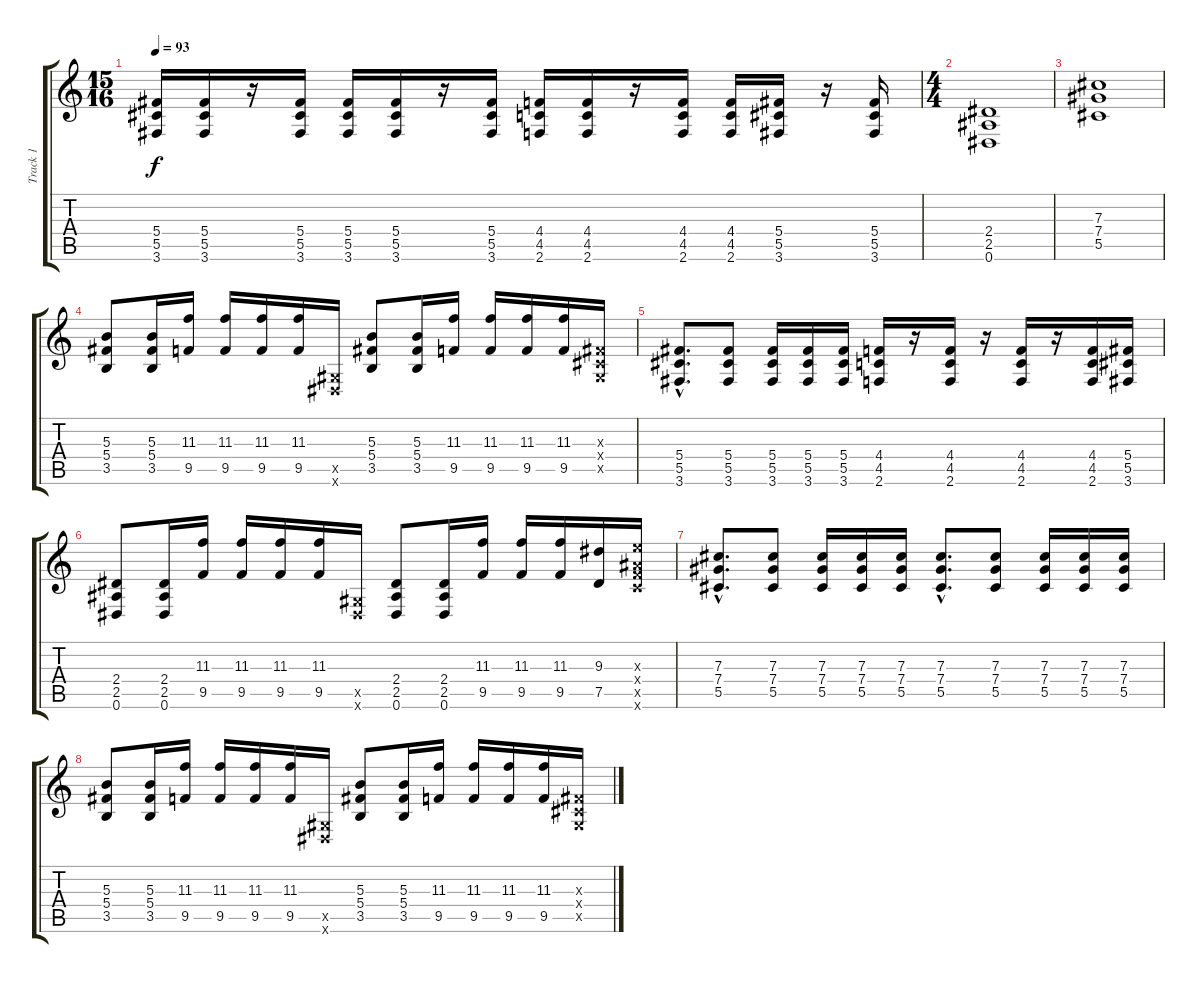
\track ("Track 1" "Track 1") {instrument overdrivenguitar}
\staff {score tabs}
\tuning (Eb4 Bb3 Gb3 Db3 Ab2 Eb2) {hide}
\ts (15 16)
\tempo 93
\clef g2
\ks c
(5.4 5.5 3.6).16{dy f} (5.4 5.5 3.6).16 r.16 (5.4 5.5 3.6).16 (5.4 5.5 3.6).16 (5.4 5.5 3.6).16 r.16 (5.4 5.5 3.6).16 (4.4 4.5 2.6).16 (4.4 4.5 2.6).16 r.16 (4.4 4.5 2.6).16 (4.4 4.5 2.6).16 (5.4 5.5 3.6).16 r.16 (5.4 5.5 3.6).16 |
\ts (4 4)
(2.4 2.5 0.6).1 |
(7.3 7.4 5.5).1 |
(5.3 5.4 3.5).8 (5.3 5.4 3.5).16 (11.3 9.5).16 (11.3 9.5).16 (11.3 9.5).16 (11.3 9.5).16 (0.5{x} 0.6{x}).16 (5.3 5.4 3.5).8 (5.3 5.4 3.5).16 (11.3 9.5).16 (11.3 9.5).16 (11.3 9.5).16 (11.3 9.5).16 (0.3{x} 0.4{x} 0.5{x}).16 |
(5.4{hac} 5.5{hac} 3.6{hac}).8{d} (5.4 5.5 3.6).8 (5.4 5.5 3.6).16 (5.4 5.5 3.6).16 (5.4 5.5 3.6).16 (4.4 4.5 2.6).16 r.16 (4.4 4.5 2.6).16 r.16 (4.4 4.5 2.6).16 r.16 (4.4 4.5 2.6).16 (5.4 5.5 3.6).16 |
(2.4 2.5 0.6).8 (2.4 2.5 0.6).16 (11.3 9.5).16 (11.3 9.5).16 (11.3 9.5).16 (11.3 9.5).16 (0.5{x} 0.6{x}).16 (2.4 2.5 0.6).8 (2.4 2.5 0.6).16 (11.3 9.5).16 (11.3 9.5).16 (11.3 9.5).16 (9.3 7.5).16 (10.3{x} 9.4{x} 9.5{x} 9.6{x}).16 |
(7.3{hac} 7.4{hac} 5.5{hac}).8{d} (7.3 7.4 5.5).8 (7.3 7.4 5.5).16 (7.3 7.4 5.5).16 (7.3 7.4 5.5).16 (7.3{hac} 7.4{hac} 5.5{hac}).8{d} (7.3 7.4 5.5).8 (7.3 7.4 5.5).16 (7.3 7.4 5.5).16 (7.3 7.4 5.5).16 |
(5.3 5.4 3.5).8 (5.3 5.4 3.5).16 (11.3 9.5).16 (11.3 9.5).16 (11.3 9.5).16 (11.3 9.5).16 (0.5{x} 0.6{x}).16 (5.3 5.4 3.5).8 (5.3 5.4 3.5).16 (11.3 9.5).16 (11.3 9.5).16 (11.3 9.5).16 (11.3 9.5).16 (0.3{x} 0.4{x} 0.5{x}).16
